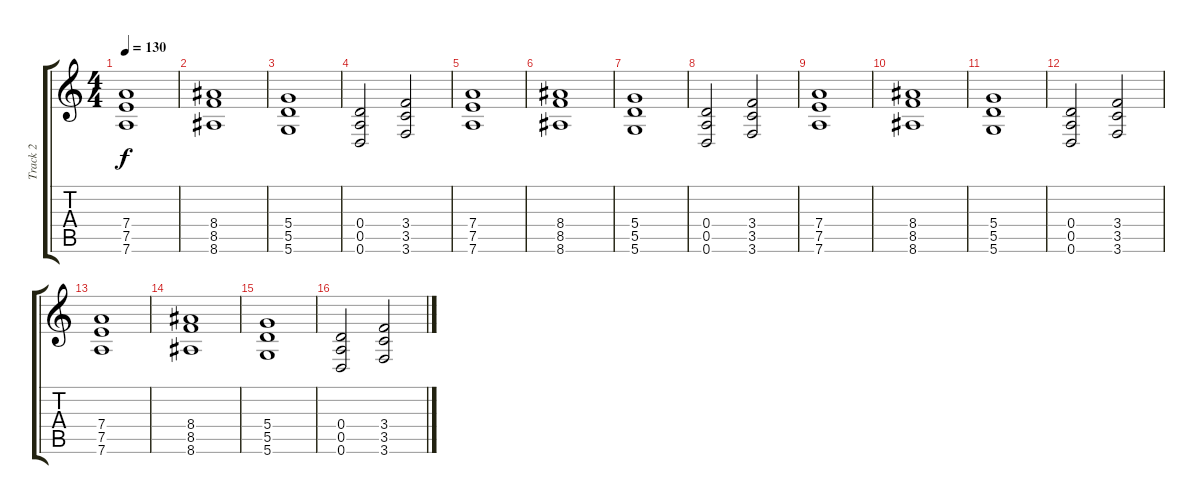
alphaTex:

\track ("Track 2" "Track 2") {instrument distortionguitar}
\staff {score tabs}
\tuning (E4 B3 G3 D3 A2 D2) {hide}
\ts (4 4)
\tempo 130
\clef g2
\ks c
(7.4 7.5 7.6).1{dy f} |
(8.4 8.5 8.6).1 |
(5.4 5.5 5.6).1 |
(0.4 0.5 0.6).2 (3.4 3.5 3.6).2 |
(7.4 7.5 7.6).1 |
(8.4 8.5 8.6).1 |
(5.4 5.5 5.6).1 |
(0.4 0.5 0.6).2 (3.4 3.5 3.6).2 |
(7.4 7.5 7.6).1 |
(8.4 8.5 8.6).1 |
(5.4 5.5 5.6).1 |
(0.4 0.5 0.6).2 (3.4 3.5 3.6).2 |
(7.4 7.5 7.6).1 |
(8.4 8.5 8.6).1 |
(5.4 5.5 5.6).1 |
(0.4 0.5 0.6).2 (3.4 3.5 3.6).2
